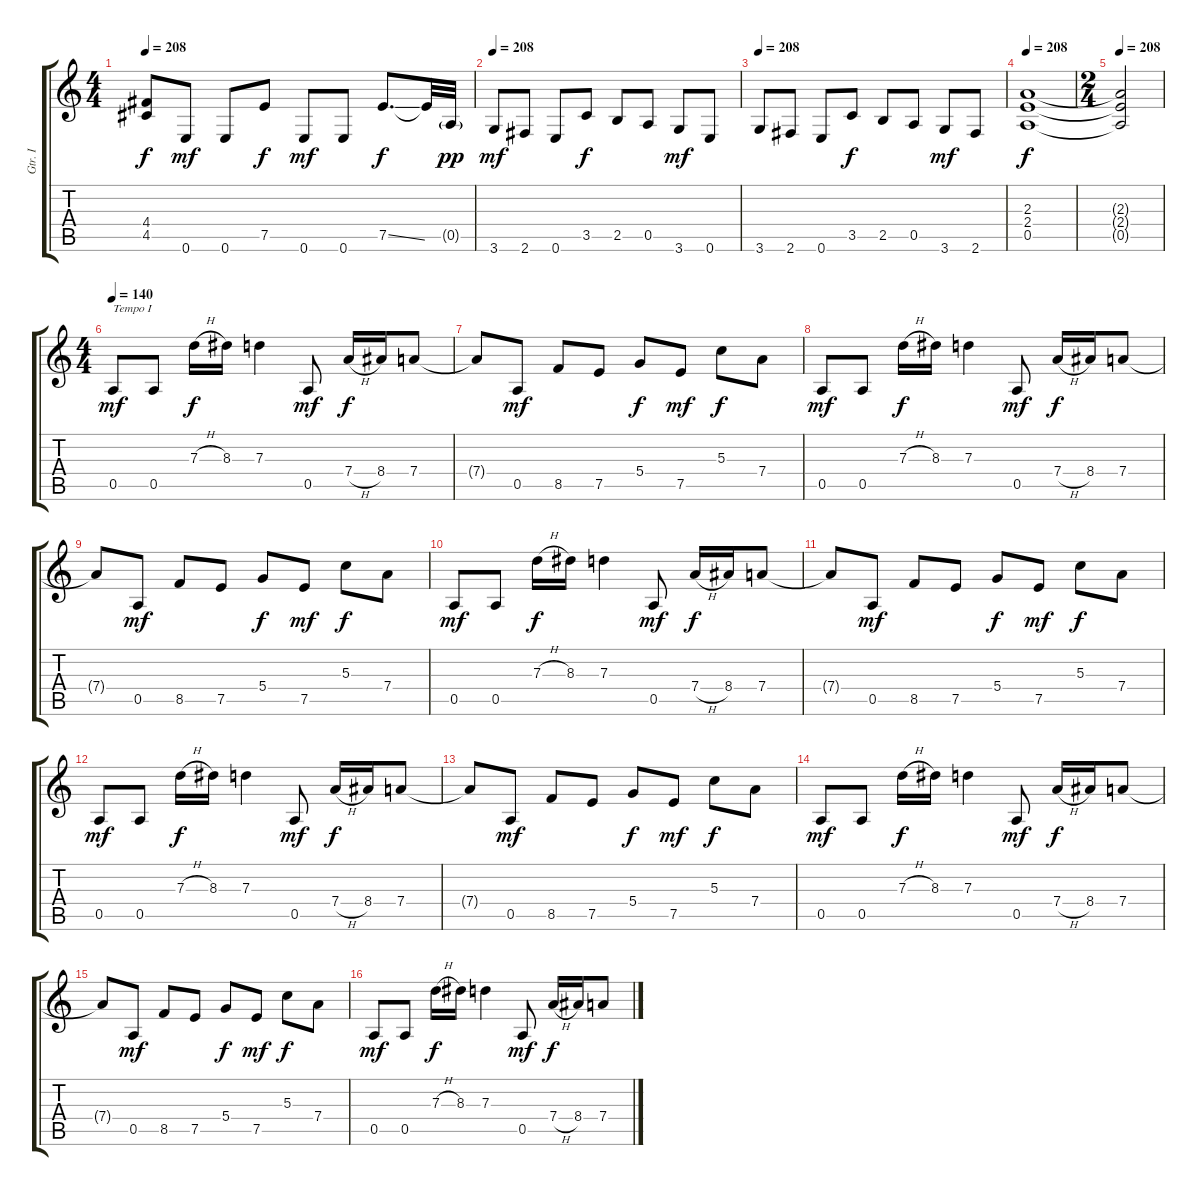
\track ("Gtr. I" "Gtr. I") {instrument overdrivenguitar}
\staff {score tabs}
\tuning (E4 B3 G3 D3 A2 E2) {hide}
\ts (4 4)
\tempo 208
\clef g2
\ks c
(4.4 4.5).8{dy f} 0.6.8{dy mf} 0.6.8 7.5.8{dy f} 0.6.8{dy mf} 0.6.8 7.5{ss}.8{d dy f} 7.5{t}.32 0.5{g}.32{dy pp} |
\tempo 208
3.6.8{dy mf} 2.6.8 0.6.8 3.5.8{dy f} 2.5.8 0.5.8 3.6.8{dy mf} 0.6.8 |
\tempo 208
3.6.8 2.6.8 0.6.8 3.5.8{dy f} 2.5.8 0.5.8 3.6.8{dy mf} 2.6.8 |
\tempo 208
(2.3 2.4 0.5).1{dy f} |
\ts (2 4)
\tempo 208
(2.3{t} 2.4{t} 0.5{t}).2 |
\ts (4 4)
\tempo 140
0.5.8{txt "Tempo I" dy mf} 0.5.8 7.3{h}.16{dy f} 8.3.16 7.3.4 0.5.8{dy mf} 7.4{h}.16{dy f} 8.4.16 7.4.8 |
7.4{t}.8 0.5.8{dy mf} 8.5.8 7.5.8 5.4.8{dy f} 7.5.8{dy mf} 5.3.8{dy f} 7.4.8 |
0.5.8{dy mf} 0.5.8 7.3{h}.16{dy f} 8.3.16 7.3.4 0.5.8{dy mf} 7.4{h}.16{dy f} 8.4.16 7.4.8 |
7.4{t}.8 0.5.8{dy mf} 8.5.8 7.5.8 5.4.8{dy f} 7.5.8{dy mf} 5.3.8{dy f} 7.4.8 |
0.5.8{dy mf} 0.5.8 7.3{h}.16{dy f} 8.3.16 7.3.4 0.5.8{dy mf} 7.4{h}.16{dy f} 8.4.16 7.4.8 |
7.4{t}.8 0.5.8{dy mf} 8.5.8 7.5.8 5.4.8{dy f} 7.5.8{dy mf} 5.3.8{dy f} 7.4.8 |
0.5.8{dy mf} 0.5.8 7.3{h}.16{dy f} 8.3.16 7.3.4 0.5.8{dy mf} 7.4{h}.16{dy f} 8.4.16 7.4.8 |
7.4{t}.8 0.5.8{dy mf} 8.5.8 7.5.8 5.4.8{dy f} 7.5.8{dy mf} 5.3.8{dy f} 7.4.8 |
0.5.8{dy mf} 0.5.8 7.3{h}.16{dy f} 8.3.16 7.3.4 0.5.8{dy mf} 7.4{h}.16{dy f} 8.4.16 7.4.8 |
7.4{t}.8 0.5.8{dy mf} 8.5.8 7.5.8 5.4.8{dy f} 7.5.8{dy mf} 5.3.8{dy f} 7.4.8 |
0.5.8{dy mf} 0.5.8 7.3{h}.16{dy f} 8.3.16 7.3.4 0.5.8{dy mf} 7.4{h}.16{dy f} 8.4.16 7.4.8
